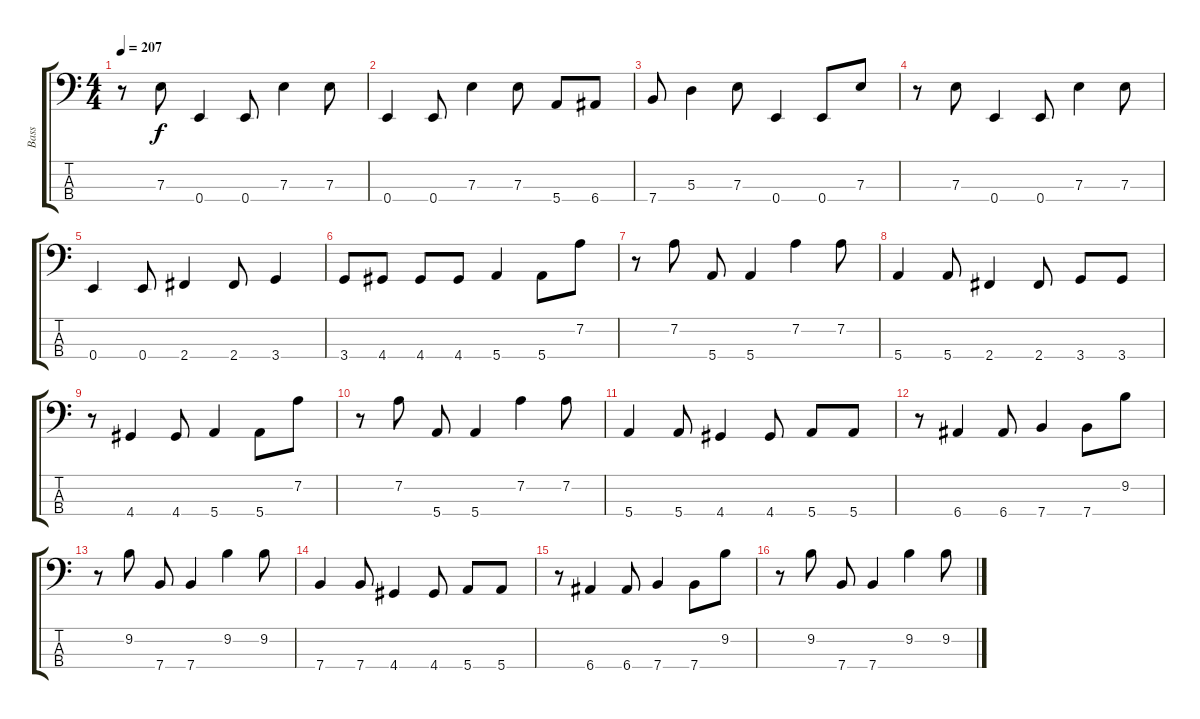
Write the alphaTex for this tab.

\track ("Bass" "Bass") {instrument electricbassfinger}
\staff {score tabs}
\tuning (G2 D2 A1 E1) {hide}
\ts (4 4)
\tempo 207
\clef f4
\ks c
r.8{dy f} 7.3.8 0.4.4 0.4.8 7.3.4 7.3.8 |
0.4.4 0.4.8 7.3.4 7.3.8 5.4.8 6.4.8 |
7.4.8 5.3.4 7.3.8 0.4.4 0.4.8 7.3.8 |
r.8 7.3.8 0.4.4 0.4.8 7.3.4 7.3.8 |
0.4.4 0.4.8 2.4.4 2.4.8 3.4.4 |
3.4.8 4.4.8 4.4.8 4.4.8 5.4.4 5.4.8 7.2.8 |
r.8 7.2.8 5.4.8 5.4.4 7.2.4 7.2.8 |
5.4.4 5.4.8 2.4.4 2.4.8 3.4.8 3.4.8 |
r.8 4.4.4 4.4.8 5.4.4 5.4.8 7.2.8 |
r.8 7.2.8 5.4.8 5.4.4 7.2.4 7.2.8 |
5.4.4 5.4.8 4.4.4 4.4.8 5.4.8 5.4.8 |
r.8 6.4.4 6.4.8 7.4.4 7.4.8 9.2.8 |
r.8 9.2.8 7.4.8 7.4.4 9.2.4 9.2.8 |
7.4.4 7.4.8 4.4.4 4.4.8 5.4.8 5.4.8 |
r.8 6.4.4 6.4.8 7.4.4 7.4.8 9.2.8 |
r.8 9.2.8 7.4.8 7.4.4 9.2.4 9.2.8
